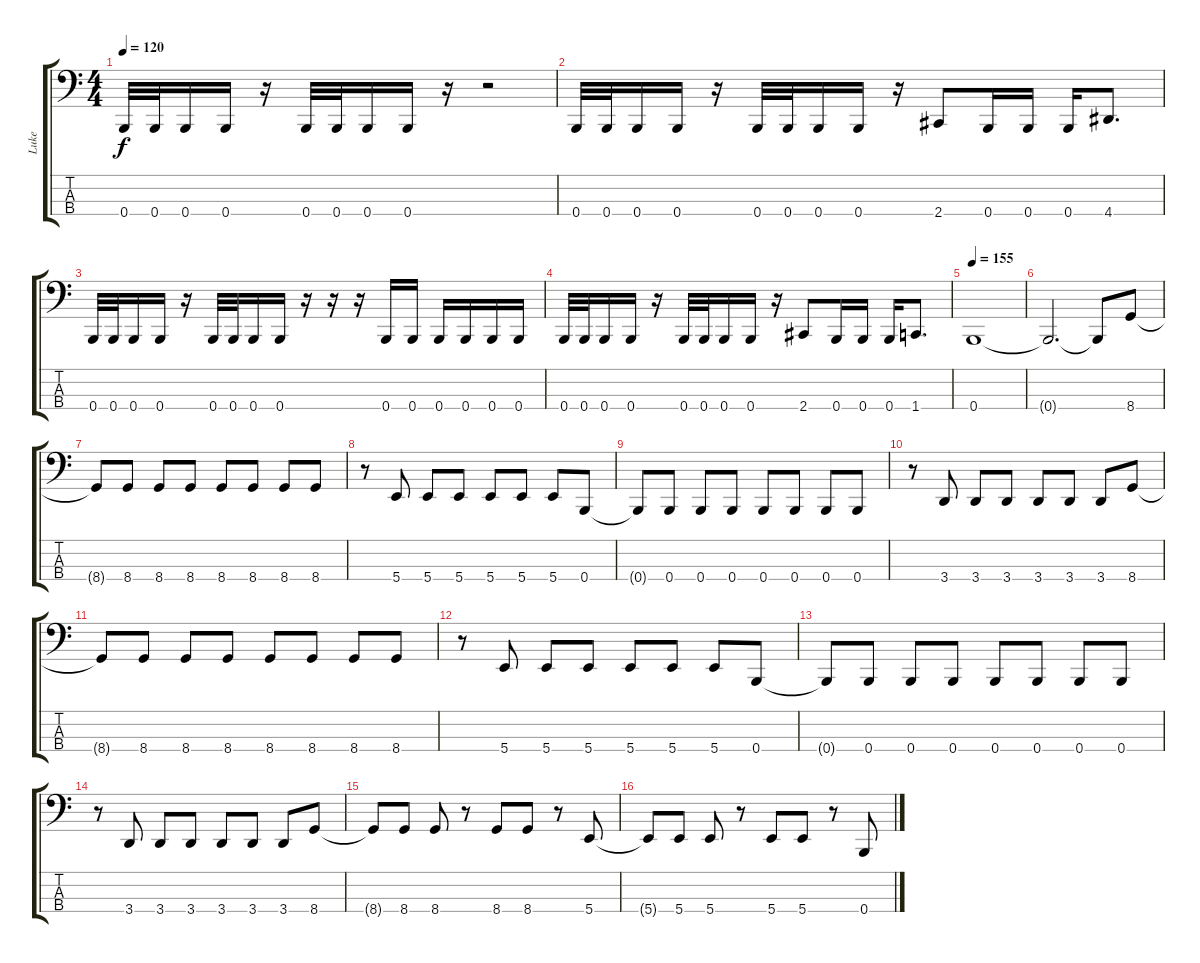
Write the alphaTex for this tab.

\track ("Luke" "Luke") {instrument electricbassfinger}
\staff {score tabs}
\tuning (E2 B1 Gb1 B0) {hide}
\ts (4 4)
\tempo 120
\clef f4
\ks c
0.4.32{dy f} 0.4.32 0.4.16 0.4.16 r.16 0.4.32 0.4.32 0.4.16 0.4.16 r.16 r.2 |
0.4.32 0.4.32 0.4.16 0.4.16 r.16 0.4.32 0.4.32 0.4.16 0.4.16 r.16 2.4.8 0.4.16 0.4.16 0.4.16 4.4.8{d} |
0.4.32 0.4.32 0.4.16 0.4.16 r.16 0.4.32 0.4.32 0.4.16 0.4.16 r.16 r.16 r.16 0.4.16 0.4.16 0.4.16 0.4.16 0.4.16 0.4.16 |
0.4.32 0.4.32 0.4.16 0.4.16 r.16 0.4.32 0.4.32 0.4.16 0.4.16 r.16 2.4.8 0.4.16 0.4.16 0.4.16 1.4.8{d} |
\tempo 155
0.4.1 |
0.4{t}.2{d} 0.4{t}.8 8.4.8 |
8.4{t}.8 8.4.8 8.4.8 8.4.8 8.4.8 8.4.8 8.4.8 8.4.8 |
r.8 5.4.8 5.4.8 5.4.8 5.4.8 5.4.8 5.4.8 0.4.8 |
0.4{t}.8 0.4.8 0.4.8 0.4.8 0.4.8 0.4.8 0.4.8 0.4.8 |
r.8 3.4.8 3.4.8 3.4.8 3.4.8 3.4.8 3.4.8 8.4.8 |
8.4{t}.8 8.4.8 8.4.8 8.4.8 8.4.8 8.4.8 8.4.8 8.4.8 |
r.8 5.4.8 5.4.8 5.4.8 5.4.8 5.4.8 5.4.8 0.4.8 |
0.4{t}.8 0.4.8 0.4.8 0.4.8 0.4.8 0.4.8 0.4.8 0.4.8 |
r.8 3.4.8 3.4.8 3.4.8 3.4.8 3.4.8 3.4.8 8.4.8 |
8.4{t}.8 8.4.8 8.4.8 r.8 8.4.8 8.4.8 r.8 5.4.8 |
5.4{t}.8 5.4.8 5.4.8 r.8 5.4.8 5.4.8 r.8 0.4.8
